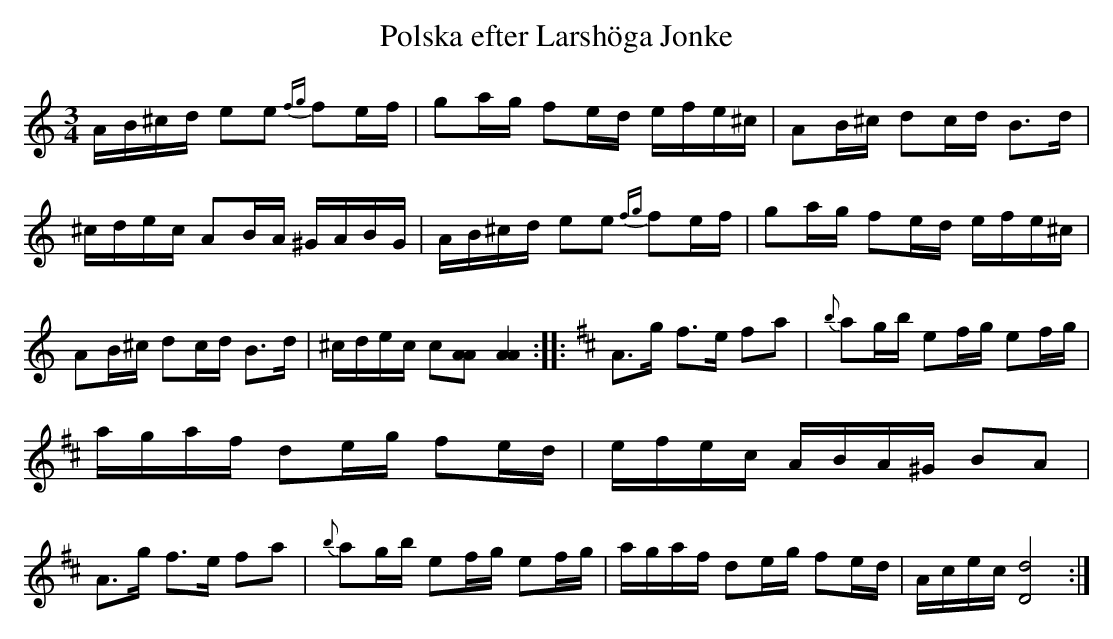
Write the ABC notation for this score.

X:1
T:Polska efter Larshöga Jonke
M:3/4
L:1/16
K:Am
AB^cd e2e2 {fg}f2ef | g2ag f2ed efe^c |\
A2B^c d2cd B3d | ^cdec A2BA ^GABG|\
AB^cd e2e2 {fg}f2ef | g2ag f2ed efe^c |\
A2B^c d2cd B3d | ^cdec c2[A2A2] [A4A4] :: \
K:D
A3g f3e f2a2 | {b}a2gb e2fg e2fg |\
agaf d2eg f2ed | efec ABA^G B2A2|\
A3g f3e f2a2 | {b}a2gb e2fg e2fg |\
agaf d2eg f2ed | Acec [D8d8]:|
